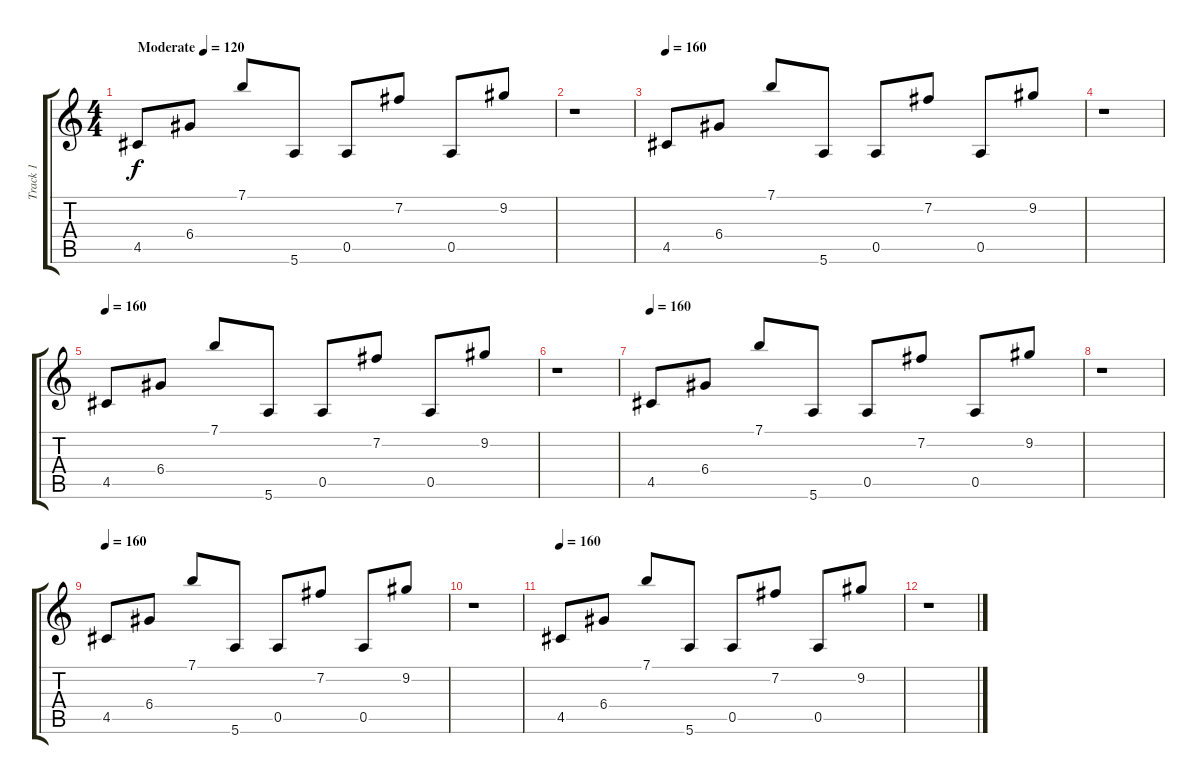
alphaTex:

\track ("Track 1" "Track 1") {instrument distortionguitar}
\staff {score tabs}
\tuning (E4 B3 G3 D3 A2 E2) {hide}
\ts (4 4)
\tempo (120 "Moderate")
\tempo 160
\tempo (120 "Moderate")
\clef g2
\ks c
4.5.8{dy f instrument distortionguitar} 6.4.8 7.1.8 5.6.8 0.5.8 7.2.8 0.5.8 9.2.8 |
r.1 |
\tempo 160
4.5.8 6.4.8 7.1.8 5.6.8 0.5.8 7.2.8 0.5.8 9.2.8 |
r.1 |
\tempo 160
4.5.8 6.4.8 7.1.8 5.6.8 0.5.8 7.2.8 0.5.8 9.2.8 |
r.1 |
\tempo 160
4.5.8 6.4.8 7.1.8 5.6.8 0.5.8 7.2.8 0.5.8 9.2.8 |
r.1 |
\tempo 160
4.5.8 6.4.8 7.1.8 5.6.8 0.5.8 7.2.8 0.5.8 9.2.8 |
r.1 |
\tempo 160
4.5.8 6.4.8 7.1.8 5.6.8 0.5.8 7.2.8 0.5.8 9.2.8 |
r.1
